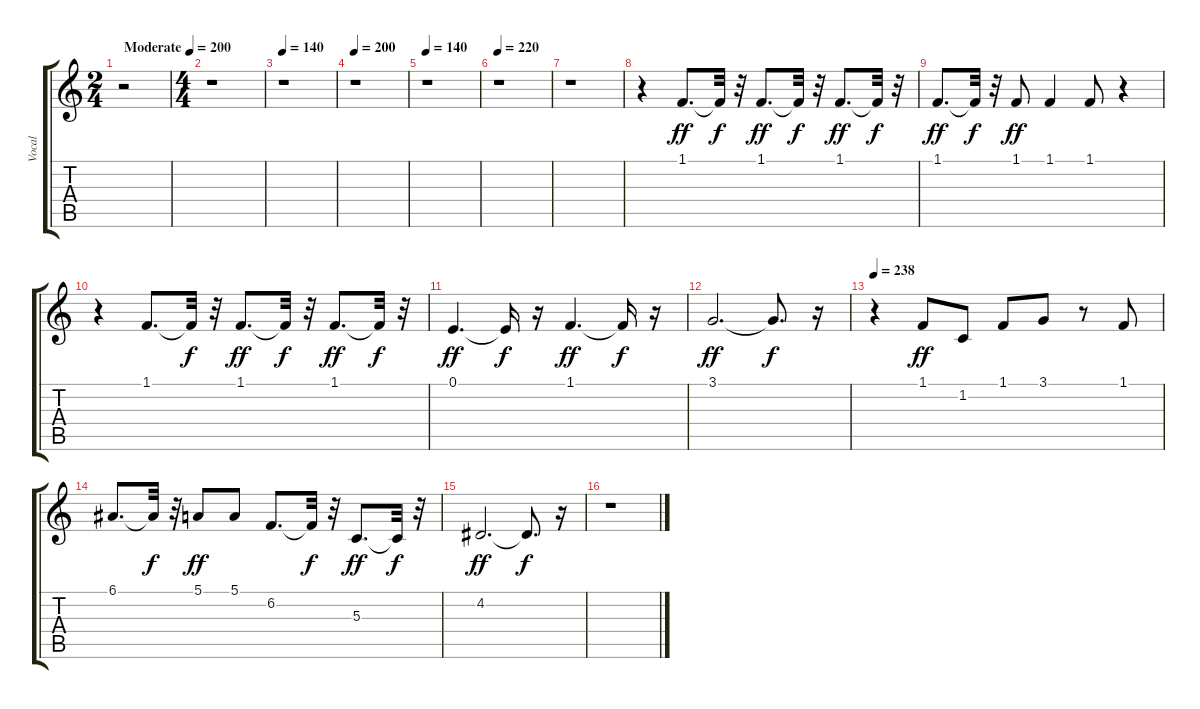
\track ("Vocal" "Vocal") {instrument choiraahs}
\staff {score tabs}
\tuning (E4 B3 G3 D3 A2 E2) {hide}
\ts (2 4)
\tempo (200 "Moderate")
\clef g2
\ks c
r.2{dy ff instrument choiraahs} |
\ts (4 4)
r.1 |
\tempo 140
r.1 |
\tempo 200
r.1 |
\tempo 140
r.1 |
\tempo 220
r.1 |
r.1 |
r.4 1.1.8{d} 1.1{t}.32{dy f} r.32 1.1.8{d dy ff} 1.1{t}.32{dy f} r.32 1.1.8{d dy ff} 1.1{t}.32{dy f} r.32 |
1.1.8{d dy ff} 1.1{t}.32{dy f} r.32 1.1.8{dy ff} 1.1.4 1.1.8 r.4 |
r.4 1.1.8{d} 1.1{t}.32{dy f} r.32 1.1.8{d dy ff} 1.1{t}.32{dy f} r.32 1.1.8{d dy ff} 1.1{t}.32{dy f} r.32 |
0.1.4{d dy ff} 0.1{t}.16{dy f} r.16 1.1.4{d dy ff} 1.1{t}.16{dy f} r.16 |
3.1.2{d dy ff} 3.1{t}.8{d dy f} r.16 |
\tempo 238
r.4 1.1.8{dy ff} 1.2.8 1.1.8 3.1.8 r.8 1.1.8 |
6.1.8{d} 6.1{t}.32{dy f} r.32 5.1.8{dy ff} 5.1.8 6.2.8{d} 6.2{t}.32{dy f} r.32 5.3.8{d dy ff} 5.3{t}.32{dy f} r.32 |
4.2.2{d dy ff} 4.2{t}.8{d dy f} r.16 |
r.1
